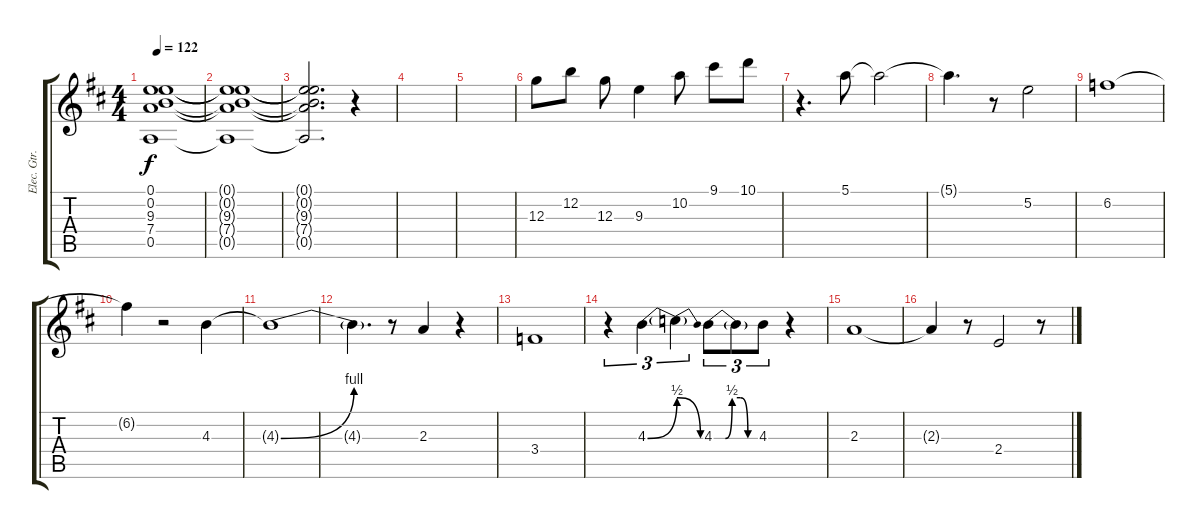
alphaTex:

\track ("Elec. Gtr. 1" "Elec. Gtr.") {instrument distortionguitar}
\staff {score tabs}
\tuning (E4 B3 G3 D3 A2 E2) {hide}
\ts (4 4)
\tempo 122
\clef g2
\ks d
(0.1{t} 0.2{t} 9.3{t} 7.4{t} 0.5{t}).1{dy f} |
(0.1{t} 0.2{t} 9.3{t} 7.4{t} 0.5{t}).1 |
(0.1{t} 0.2{t} 9.3{t} 7.4{t} 0.5{t}).2{d} r.4 |
|
|
12.3.8{volume 0} 12.2.8 12.3.8 9.3.4 10.2.8 9.1.8 10.1.8 |
r.4{d volume 10 balance 8} 5.1.8 5.1{t}.2 |
5.1{t}.4{d} r.8 5.2.2 |
6.2.1 |
6.2{t}.4 r.2 4.3.4{volume 10} |
4.3{be (bend 0 0 60 4) t}.1 |
4.3{be (hold 0 0 60 0) t}.4{d} r.8 2.3.4 r.4 |
3.4.1 |
r.4{tu (3 2)} 4.3{be (bend 0 0 60 2)}.4{tu (3 2)} 4.3{be (release 0 2 60 0) t}.4{tu (3 2)} 4.3{be (custom 0 0 15 0 24 2 35 2 45 0 60 0)}.8{tu (3 2)} 4.3{t}.8{tu (3 2)} 4.3.8{tu (3 2)} r.4 |
2.3.1 |
2.3{t}.4 r.8 2.4.2 r.8
